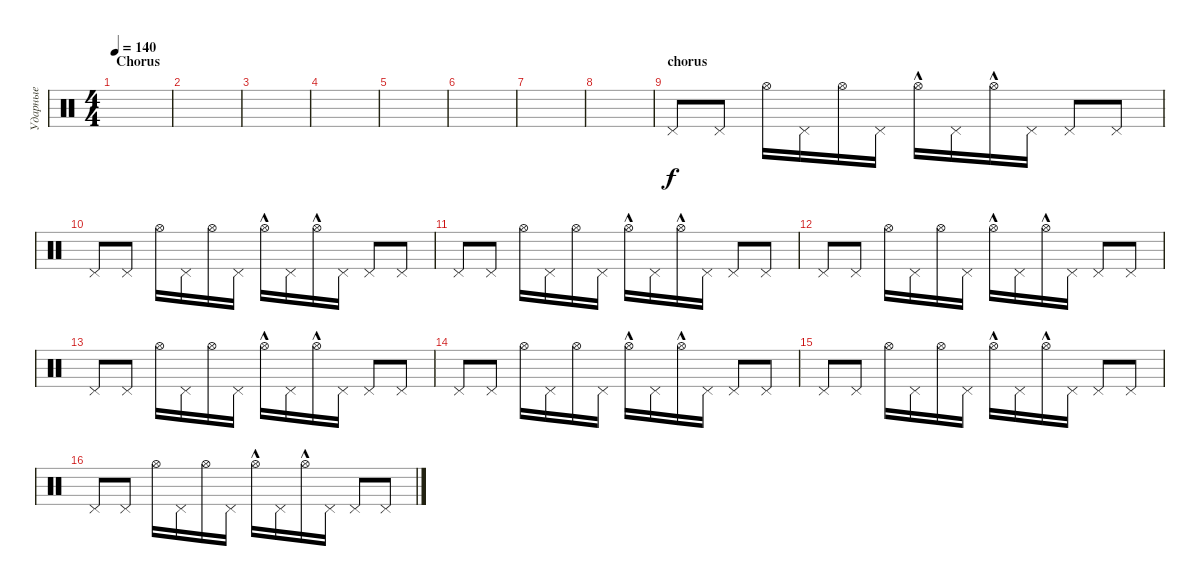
\track ("Ударные" "Ударные") {instrument percussion}
\staff {score}
\articulation defaults
\ts (4 4)
\section ("" "Chorus")
\tempo 140
\clef neutral
\ks c
|
|
|
|
|
|
|
|
\section ("" "chorus")
"Pedal Hi-Hat (hit)".8 "Pedal Hi-Hat (hit)".8 "Hi-Hat (open)".16 "Pedal Hi-Hat (hit)".16 "Hi-Hat (open)".16 "Pedal Hi-Hat (hit)".16 "Hi-Hat (open)"{hac}.16 "Pedal Hi-Hat (hit)".16 "Hi-Hat (open)"{hac}.16 "Pedal Hi-Hat (hit)".16 "Pedal Hi-Hat (hit)".8 "Pedal Hi-Hat (hit)".8 |
"Pedal Hi-Hat (hit)".8 "Pedal Hi-Hat (hit)".8 "Hi-Hat (open)".16 "Pedal Hi-Hat (hit)".16 "Hi-Hat (open)".16 "Pedal Hi-Hat (hit)".16 "Hi-Hat (open)"{hac}.16 "Pedal Hi-Hat (hit)".16 "Hi-Hat (open)"{hac}.16 "Pedal Hi-Hat (hit)".16 "Pedal Hi-Hat (hit)".8 "Pedal Hi-Hat (hit)".8 |
"Pedal Hi-Hat (hit)".8 "Pedal Hi-Hat (hit)".8 "Hi-Hat (open)".16 "Pedal Hi-Hat (hit)".16 "Hi-Hat (open)".16 "Pedal Hi-Hat (hit)".16 "Hi-Hat (open)"{hac}.16 "Pedal Hi-Hat (hit)".16 "Hi-Hat (open)"{hac}.16 "Pedal Hi-Hat (hit)".16 "Pedal Hi-Hat (hit)".8 "Pedal Hi-Hat (hit)".8 |
"Pedal Hi-Hat (hit)".8 "Pedal Hi-Hat (hit)".8 "Hi-Hat (open)".16 "Pedal Hi-Hat (hit)".16 "Hi-Hat (open)".16 "Pedal Hi-Hat (hit)".16 "Hi-Hat (open)"{hac}.16 "Pedal Hi-Hat (hit)".16 "Hi-Hat (open)"{hac}.16 "Pedal Hi-Hat (hit)".16 "Pedal Hi-Hat (hit)".8 "Pedal Hi-Hat (hit)".8 |
"Pedal Hi-Hat (hit)".8 "Pedal Hi-Hat (hit)".8 "Hi-Hat (open)".16 "Pedal Hi-Hat (hit)".16 "Hi-Hat (open)".16 "Pedal Hi-Hat (hit)".16 "Hi-Hat (open)"{hac}.16 "Pedal Hi-Hat (hit)".16 "Hi-Hat (open)"{hac}.16 "Pedal Hi-Hat (hit)".16 "Pedal Hi-Hat (hit)".8 "Pedal Hi-Hat (hit)".8 |
"Pedal Hi-Hat (hit)".8 "Pedal Hi-Hat (hit)".8 "Hi-Hat (open)".16 "Pedal Hi-Hat (hit)".16 "Hi-Hat (open)".16 "Pedal Hi-Hat (hit)".16 "Hi-Hat (open)"{hac}.16 "Pedal Hi-Hat (hit)".16 "Hi-Hat (open)"{hac}.16 "Pedal Hi-Hat (hit)".16 "Pedal Hi-Hat (hit)".8 "Pedal Hi-Hat (hit)".8 |
"Pedal Hi-Hat (hit)".8 "Pedal Hi-Hat (hit)".8 "Hi-Hat (open)".16 "Pedal Hi-Hat (hit)".16 "Hi-Hat (open)".16 "Pedal Hi-Hat (hit)".16 "Hi-Hat (open)"{hac}.16 "Pedal Hi-Hat (hit)".16 "Hi-Hat (open)"{hac}.16 "Pedal Hi-Hat (hit)".16 "Pedal Hi-Hat (hit)".8 "Pedal Hi-Hat (hit)".8 |
"Pedal Hi-Hat (hit)".8 "Pedal Hi-Hat (hit)".8 "Hi-Hat (open)".16 "Pedal Hi-Hat (hit)".16 "Hi-Hat (open)".16 "Pedal Hi-Hat (hit)".16 "Hi-Hat (open)"{hac}.16 "Pedal Hi-Hat (hit)".16 "Hi-Hat (open)"{hac}.16 "Pedal Hi-Hat (hit)".16 "Pedal Hi-Hat (hit)".8 "Pedal Hi-Hat (hit)".8
